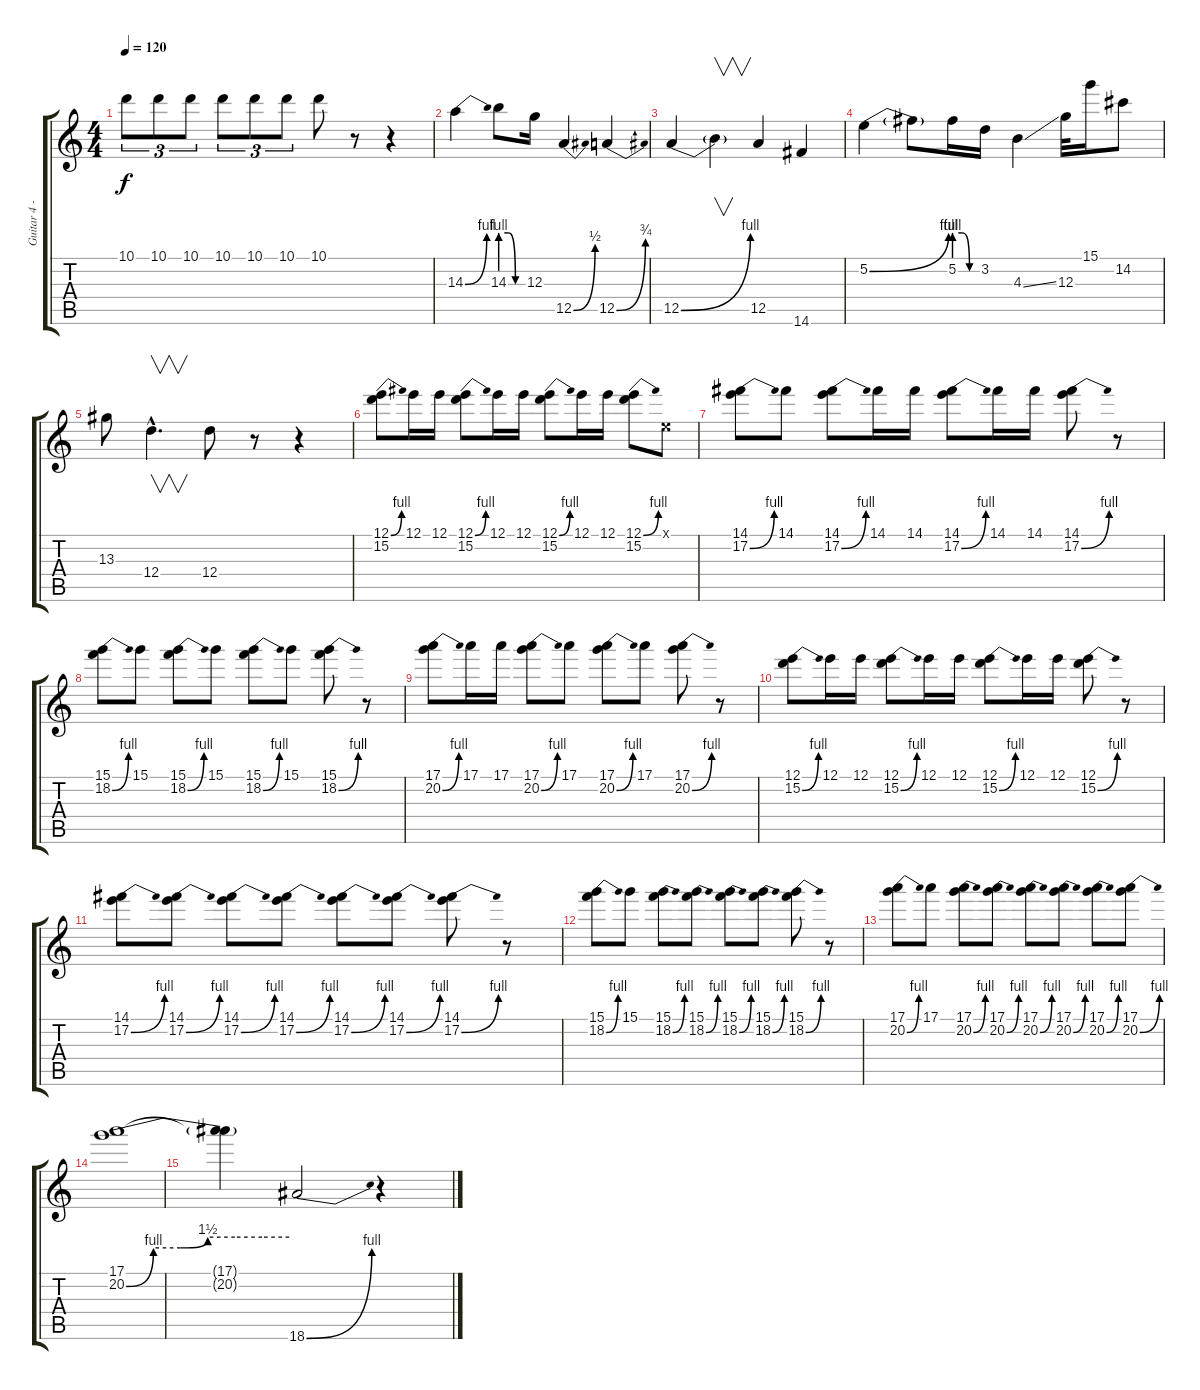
\track ("Guitar 4 - Electric" "Guitar 4 -") {instrument distortionguitar}
\staff {score tabs}
\tuning (E4 B3 G3 D3 A2 E2) {hide}
\ts (4 4)
\tempo 120
\clef g2
\ks c
10.1.8{tu (3 2) dy f} 10.1.8{tu (3 2)} 10.1.8{tu (3 2)} 10.1.8{tu (3 2)} 10.1.8{tu (3 2)} 10.1.8{tu (3 2)} 10.1.8 r.8 r.4 |
14.3{be (bend 0 0 60 4)}.4 14.3{be (custom 0 4 20 4 40 0 60 0)}.8 12.3.16 12.5{be (bend 0 0 60 2)}.4 12.5{be (bend 0 0 60 3)}.4 |
12.5{be (bend 0 0 60 4)}.4 12.5{t}.4{v} 12.5.4 14.6.4 |
5.2{be (bend 0 0 60 4)}.4 5.2{t}.8 5.2{be (custom 0 4 20 4 40 0 60 0)}.16 3.2.16 4.3{ss}.4 12.3.32 15.1.16 14.2.8 |
13.3.8 12.4{hac}.4{v d} 12.4.8 r.8 r.4 |
(12.1{be (bend 0 0 60 4)} 15.2).8 12.1.16 12.1.16 (12.1{be (bend 0 0 60 4)} 15.2).8 12.1.16 12.1.16 (12.1{be (bend 0 0 60 4)} 15.2).8 12.1.16 12.1.16 (12.1{be (bend 0 0 60 4)} 15.2).8 0.1{x}.8 |
(14.1 17.2{be (bend 0 0 60 4)}).8 14.1.8 (14.1 17.2{be (bend 0 0 60 4)}).8 14.1.16 14.1.16 (14.1 17.2{be (bend 0 0 60 4)}).8 14.1.16 14.1.16 (14.1 17.2{be (bend 0 0 60 4)}).8 r.8 |
(15.1 18.2{be (bend 0 0 60 4)}).8 15.1.8 (15.1 18.2{be (bend 0 0 60 4)}).8 15.1.8 (15.1 18.2{be (bend 0 0 60 4)}).8 15.1.8 (15.1 18.2{be (bend 0 0 60 4)}).8 r.8 |
(17.1 20.2{be (bend 0 0 60 4)}).8 17.1.16 17.1.16 (17.1 20.2{be (bend 0 0 60 4)}).8 17.1.8 (17.1 20.2{be (bend 0 0 60 4)}).8 17.1.8 (17.1 20.2{be (bend 0 0 60 4)}).8 r.8 |
(12.1 15.2{be (bend 0 0 60 4)}).8 12.1.16 12.1.16 (12.1 15.2{be (bend 0 0 60 4)}).8 12.1.16 12.1.16 (12.1 15.2{be (bend 0 0 60 4)}).8 12.1.16 12.1.16 (12.1 15.2{be (bend 0 0 60 4)}).8 r.8 |
(14.1 17.2{be (bend 0 0 60 4)}).8 (14.1 17.2{be (bend 0 0 60 4)}).8 (14.1 17.2{be (bend 0 0 60 4)}).8 (14.1 17.2{be (bend 0 0 60 4)}).8 (14.1 17.2{be (bend 0 0 60 4)}).8 (14.1 17.2{be (bend 0 0 60 4)}).8 (14.1 17.2{be (bend 0 0 60 4)}).8 r.8 |
(15.1 18.2{be (bend 0 0 60 4)}).8 15.1.8 (15.1 18.2{be (bend 0 0 60 4)}).8 (15.1 18.2{be (bend 0 0 60 4)}).8 (15.1 18.2{be (bend 0 0 60 4)}).8 (15.1 18.2{be (bend 0 0 60 4)}).8 (15.1 18.2{be (bend 0 0 60 4)}).8 r.8 |
(17.1 20.2{be (bend 0 0 60 4)}).8 17.1.8 (17.1 20.2{be (bend 0 0 60 4)}).8 (17.1 20.2{be (bend 0 0 60 4)}).8 (17.1 20.2{be (bend 0 0 60 4)}).8 (17.1 20.2{be (bend 0 0 60 4)}).8 (17.1 20.2{be (bend 0 0 60 4)}).8 (17.1 20.2{be (bend 0 0 60 4)}).8 |
(17.1 20.2{be (custom 0 0 10 4 20 4 30 6 40 6 50 6 60 6)}).1 |
(17.1{t} 20.2{t}).4 18.6{be (bend 0 0 60 4)}.2 r.4
